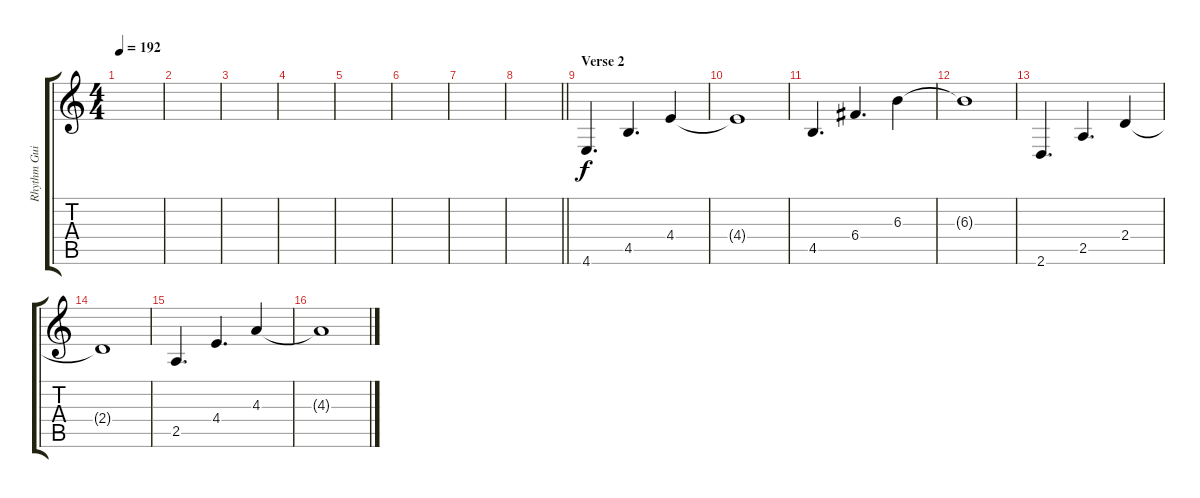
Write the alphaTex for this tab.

\track ("Rhythm Guitar 2" "Rhythm Gui") {instrument overdrivenguitar}
\staff {score tabs}
\tuning (D4 A3 F3 C3 G2 C2) {hide}
\ts (4 4)
\tempo 192
\clef g2
\ks aminor
|
|
|
|
|
|
|
\barLineRight lightlight
|
\section ("" "Verse 2")
4.6.4{d} 4.5.4{d} 4.4.4 |
4.4{t}.1 |
4.5.4{d} 6.4.4{d} 6.3.4 |
6.3{t}.1 |
2.6.4{d} 2.5.4{d} 2.4.4 |
2.4{t}.1 |
2.5.4{d} 4.4.4{d} 4.3.4 |
4.3{t}.1
